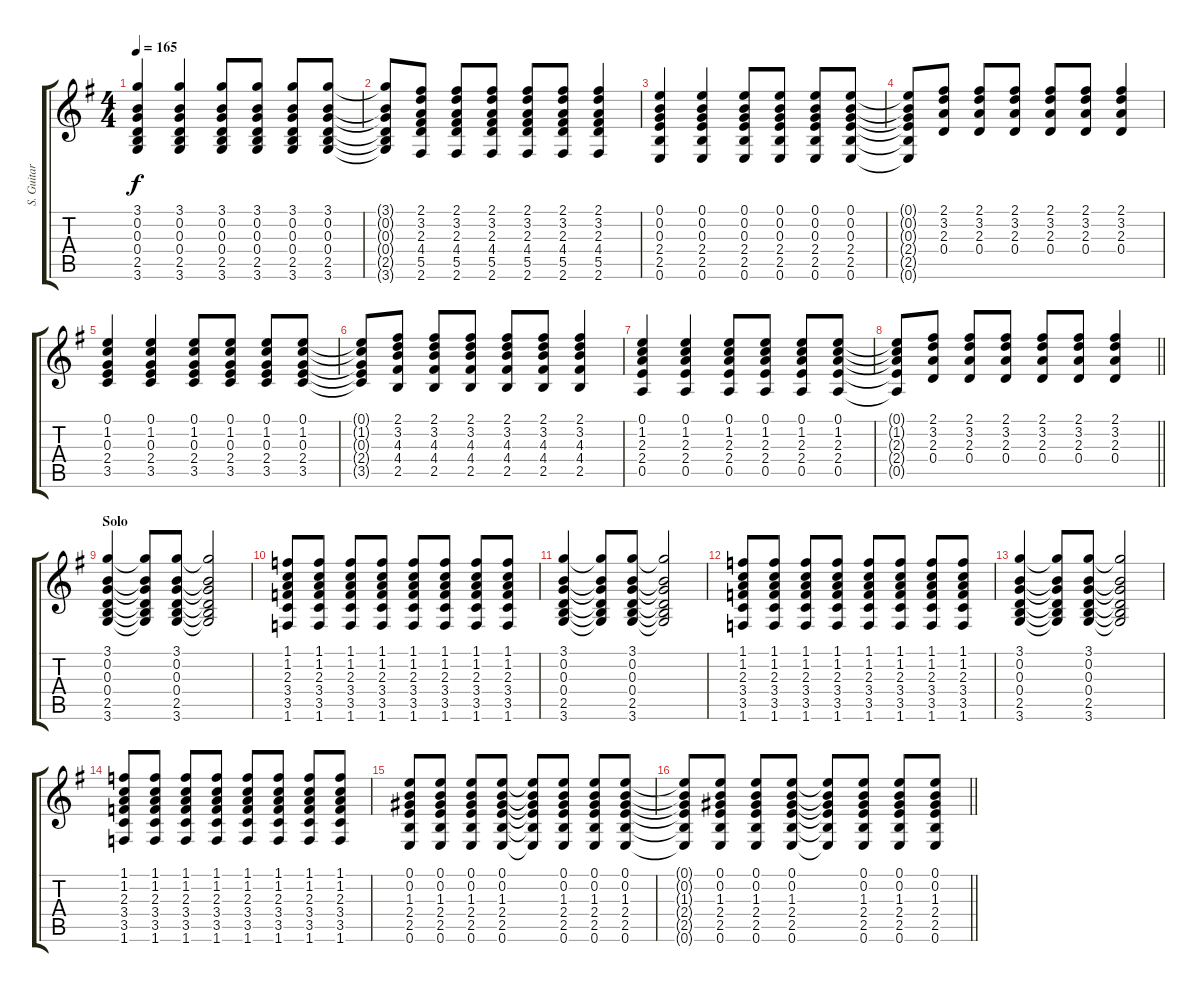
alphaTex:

\track ("S. Guitar" "S. Guitar") {instrument overdrivenguitar}
\staff {score tabs}
\tuning (E4 B3 G3 D3 A2 E2) {hide}
\ts (4 4)
\tempo 165
\clef g2
\ks g
(3.1 0.2 0.3 0.4 2.5 3.6).4{dy f} (3.1 0.2 0.3 0.4 2.5 3.6).4 (3.1 0.2 0.3 0.4 2.5 3.6).8 (3.1 0.2 0.3 0.4 2.5 3.6).8 (3.1 0.2 0.3 0.4 2.5 3.6).8 (3.1 0.2 0.3 0.4 2.5 3.6).8 |
(3.1{t} 0.2{t} 0.3{t} 0.4{t} 2.5{t} 3.6{t}).8 (2.1 3.2 2.3 4.4 5.5 2.6).8 (2.1 3.2 2.3 4.4 5.5 2.6).8 (2.1 3.2 2.3 4.4 5.5 2.6).8 (2.1 3.2 2.3 4.4 5.5 2.6).8 (2.1 3.2 2.3 4.4 5.5 2.6).8 (2.1 3.2 2.3 4.4 5.5 2.6).4 |
(0.1 0.2 0.3 2.4 2.5 0.6).4 (0.1 0.2 0.3 2.4 2.5 0.6).4 (0.1 0.2 0.3 2.4 2.5 0.6).8 (0.1 0.2 0.3 2.4 2.5 0.6).8 (0.1 0.2 0.3 2.4 2.5 0.6).8 (0.1 0.2 0.3 2.4 2.5 0.6).8 |
(0.1{t} 0.2{t} 0.3{t} 2.4{t} 2.5{t} 0.6{t}).8 (2.1 3.2 2.3 0.4).8 (2.1 3.2 2.3 0.4).8 (2.1 3.2 2.3 0.4).8 (2.1 3.2 2.3 0.4).8 (2.1 3.2 2.3 0.4).8 (2.1 3.2 2.3 0.4).4 |
(0.1 1.2 0.3 2.4 3.5).4 (0.1 1.2 0.3 2.4 3.5).4 (0.1 1.2 0.3 2.4 3.5).8 (0.1 1.2 0.3 2.4 3.5).8 (0.1 1.2 0.3 2.4 3.5).8 (0.1 1.2 0.3 2.4 3.5).8 |
(0.1{t} 1.2{t} 0.3{t} 2.4{t} 3.5{t}).8 (2.1 3.2 4.3 4.4 2.5).8 (2.1 3.2 4.3 4.4 2.5).8 (2.1 3.2 4.3 4.4 2.5).8 (2.1 3.2 4.3 4.4 2.5).8 (2.1 3.2 4.3 4.4 2.5).8 (2.1 3.2 4.3 4.4 2.5).4 |
(0.1 1.2 2.3 2.4 0.5).4 (0.1 1.2 2.3 2.4 0.5).4 (0.1 1.2 2.3 2.4 0.5).8 (0.1 1.2 2.3 2.4 0.5).8 (0.1 1.2 2.3 2.4 0.5).8 (0.1 1.2 2.3 2.4 0.5).8 |
\barLineRight lightlight
(0.1{t} 1.2{t} 2.3{t} 2.4{t} 0.5{t}).8 (2.1 3.2 2.3 0.4).8 (2.1 3.2 2.3 0.4).8 (2.1 3.2 2.3 0.4).8 (2.1 3.2 2.3 0.4).8 (2.1 3.2 2.3 0.4).8 (2.1 3.2 2.3 0.4).4 |
\section ("" "Solo")
(3.1 0.2 0.3 0.4 2.5 3.6).4 (3.1{t} 0.2{t} 0.3{t} 0.4{t} 2.5{t} 3.6{t}).8 (3.1 0.2 0.3 0.4 2.5 3.6).8 (3.1{t} 0.2{t} 0.3{t} 0.4{t} 2.5{t} 3.6{t}).2 |
(1.1 1.2 2.3 3.4 3.5 1.6).8 (1.1 1.2 2.3 3.4 3.5 1.6).8 (1.1 1.2 2.3 3.4 3.5 1.6).8 (1.1 1.2 2.3 3.4 3.5 1.6).8 (1.1 1.2 2.3 3.4 3.5 1.6).8 (1.1 1.2 2.3 3.4 3.5 1.6).8 (1.1 1.2 2.3 3.4 3.5 1.6).8 (1.1 1.2 2.3 3.4 3.5 1.6).8 |
(3.1 0.2 0.3 0.4 2.5 3.6).4 (3.1{t} 0.2{t} 0.3{t} 0.4{t} 2.5{t} 3.6{t}).8 (3.1 0.2 0.3 0.4 2.5 3.6).8 (3.1{t} 0.2{t} 0.3{t} 0.4{t} 2.5{t} 3.6{t}).2 |
(1.1 1.2 2.3 3.4 3.5 1.6).8 (1.1 1.2 2.3 3.4 3.5 1.6).8 (1.1 1.2 2.3 3.4 3.5 1.6).8 (1.1 1.2 2.3 3.4 3.5 1.6).8 (1.1 1.2 2.3 3.4 3.5 1.6).8 (1.1 1.2 2.3 3.4 3.5 1.6).8 (1.1 1.2 2.3 3.4 3.5 1.6).8 (1.1 1.2 2.3 3.4 3.5 1.6).8 |
(3.1 0.2 0.3 0.4 2.5 3.6).4 (3.1{t} 0.2{t} 0.3{t} 0.4{t} 2.5{t} 3.6{t}).8 (3.1 0.2 0.3 0.4 2.5 3.6).8 (3.1{t} 0.2{t} 0.3{t} 0.4{t} 2.5{t} 3.6{t}).2 |
(1.1 1.2 2.3 3.4 3.5 1.6).8 (1.1 1.2 2.3 3.4 3.5 1.6).8 (1.1 1.2 2.3 3.4 3.5 1.6).8 (1.1 1.2 2.3 3.4 3.5 1.6).8 (1.1 1.2 2.3 3.4 3.5 1.6).8 (1.1 1.2 2.3 3.4 3.5 1.6).8 (1.1 1.2 2.3 3.4 3.5 1.6).8 (1.1 1.2 2.3 3.4 3.5 1.6).8 |
(0.1 0.2 1.3 2.4 2.5 0.6).8 (0.1 0.2 1.3 2.4 2.5 0.6).8 (0.1 0.2 1.3 2.4 2.5 0.6).8 (0.1 0.2 1.3 2.4 2.5 0.6).8 (0.1{t} 0.2{t} 1.3{t} 2.4{t} 2.5{t} 0.6{t}).8 (0.1 0.2 1.3 2.4 2.5 0.6).8 (0.1 0.2 1.3 2.4 2.5 0.6).8 (0.1 0.2 1.3 2.4 2.5 0.6).8 |
\barLineRight lightlight
(0.1{t} 0.2{t} 1.3{t} 2.4{t} 2.5{t} 0.6{t}).8 (0.1 0.2 1.3 2.4 2.5 0.6).8 (0.1 0.2 1.3 2.4 2.5 0.6).8 (0.1 0.2 1.3 2.4 2.5 0.6).8 (0.1{t} 0.2{t} 1.3{t} 2.4{t} 2.5{t} 0.6{t}).8 (0.1 0.2 1.3 2.4 2.5 0.6).8 (0.1 0.2 1.3 2.4 2.5 0.6).8 (0.1 0.2 1.3 2.4 2.5 0.6).8
